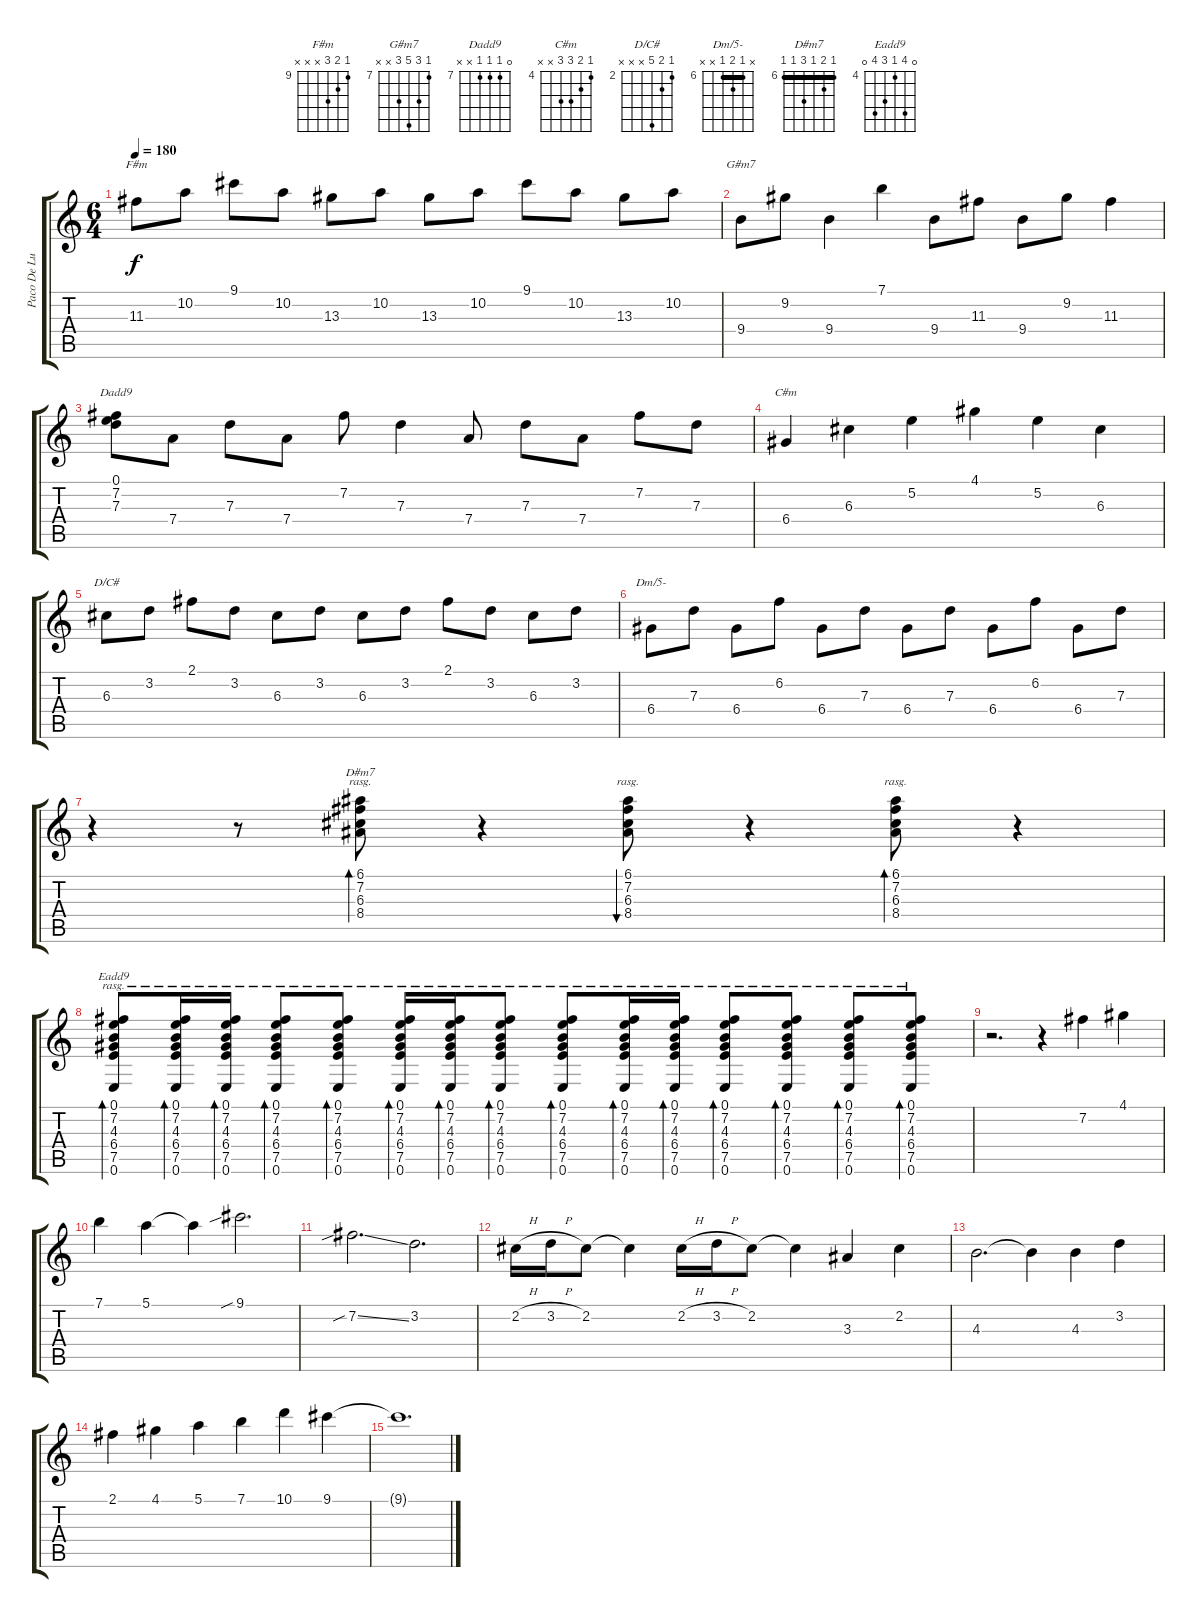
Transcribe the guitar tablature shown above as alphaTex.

\track ("Paco De Lucia" "Paco De Lu") {instrument acousticguitarsteel}
\staff {score tabs}
\tuning (E4 B3 G3 D3 A2 E2) {hide}
\chord ("F#m" 9 10 11 x x x) {firstfret 9}
\chord ("G#m7" 7 9 11 9 x x) {firstfret 7}
\chord ("Dadd9" 0 7 7 7 x x) {firstfret 7}
\chord ("C#m" 4 5 6 6 x x) {firstfret 4}
\chord ("D/C#" 2 3 6 x x x) {firstfret 2}
\chord ("Dm/5-" x 6 7 6 x x) {firstfret 6 barre 6}
\chord ("D#m7" 6 7 6 8 6 6) {firstfret 6 barre 6}
\chord ("Eadd9" 0 7 4 6 7 0) {firstfret 4}
\ts (6 4)
\tempo 180
\clef g2
\ks c
11.3.8{ch "F#m" dy f} 10.2.8 9.1.8 10.2.8 13.3.8 10.2.8 13.3.8 10.2.8 9.1.8 10.2.8 13.3.8 10.2.8 |
9.4.8{ch "G#m7"} 9.2.8 9.4.4 7.1.4 9.4.8 11.3.8 9.4.8 9.2.8 11.3.4 |
(0.1 7.2 7.3).8{ch "Dadd9"} 7.4.8 7.3.8 7.4.8 7.2.8 7.3.4 7.4.8 7.3.8 7.4.8 7.2.8 7.3.8 |
6.4.4{ch "C#m"} 6.3.4 5.2.4 4.1.4 5.2.4 6.3.4 |
6.3.8{ch "D/C#"} 3.2.8 2.1.8 3.2.8 6.3.8 3.2.8 6.3.8 3.2.8 2.1.8 3.2.8 6.3.8 3.2.8 |
6.4.8{ch "Dm/5-"} 7.3.8 6.4.8 6.2.8 6.4.8 7.3.8 6.4.8 7.3.8 6.4.8 6.2.8 6.4.8 7.3.8 |
r.4 r.8 (6.1 7.2 6.3 8.4).8{bd 480 ch "D#m7" rasg ii} r.4 (6.1 7.2 6.3 8.4).8{bu 480 rasg ii} r.4 (6.1 7.2 6.3 8.4).8{bd 480 rasg ii} r.4 |
(0.1 7.2 4.3 6.4 7.5 0.6).8{bd 480 ch "Eadd9" rasg ii} (0.1 7.2 4.3 6.4 7.5 0.6).16{bd 480 rasg ii} (0.1 7.2 4.3 6.4 7.5 0.6).16{bd 480 rasg ii} (0.1 7.2 4.3 6.4 7.5 0.6).8{bd 480 rasg ii} (0.1 7.2 4.3 6.4 7.5 0.6).8{bd 480 rasg ii} (0.1 7.2 4.3 6.4 7.5 0.6).16{bd 480 rasg ii} (0.1 7.2 4.3 6.4 7.5 0.6).16{bd 480 rasg ii} (0.1 7.2 4.3 6.4 7.5 0.6).8{bd 480 rasg ii} (0.1 7.2 4.3 6.4 7.5 0.6).8{bd 480 rasg ii} (0.1 7.2 4.3 6.4 7.5 0.6).16{bd 480 rasg ii} (0.1 7.2 4.3 6.4 7.5 0.6).16{bd 480 rasg ii} (0.1 7.2 4.3 6.4 7.5 0.6).8{bd 480 rasg ii} (0.1 7.2 4.3 6.4 7.5 0.6).8{bd 480 rasg ii} (0.1 7.2 4.3 6.4 7.5 0.6).8{bd 480 rasg ii} (0.1 7.2 4.3 6.4 7.5 0.6).8{bd 480 rasg ii} |
r.2{d} r.4 7.2.4 4.1.4 |
7.1.4 5.1.4 5.1{t}.4 9.1{sib}.2{d} |
7.2{sib ss}.2{d} 3.2.2{d} |
2.2{h}.16 3.2{h}.16 2.2.8 2.2{t}.4 2.2{h}.16 3.2{h}.16 2.2.8 2.2{t}.4 3.3.4 2.2.4 |
4.3.2{d} 4.3{t}.4 4.3.4 3.2.4 |
2.1.4 4.1.4 5.1.4 7.1.4 10.1.4 9.1.4 |
9.1{t}.1{d}
